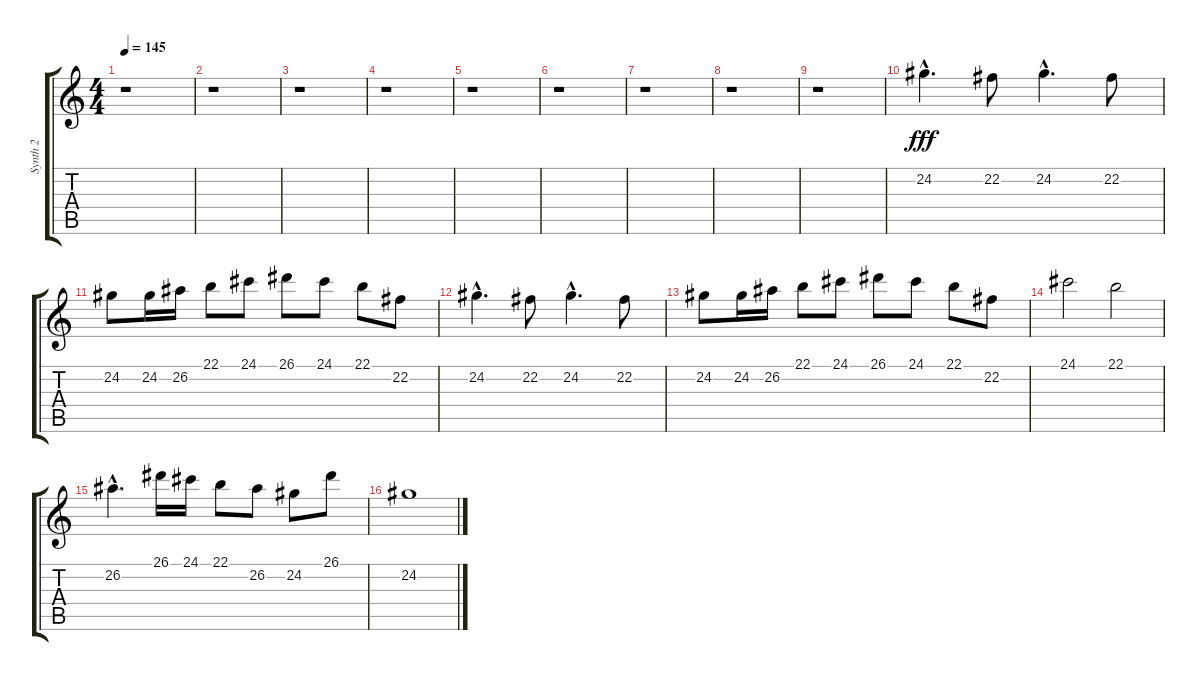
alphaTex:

\track ("Synth 2" "Synth 2") {instrument ocarina}
\staff {score tabs}
\tuning (Db4 Ab3 E3 B2 Gb2 Db2) {hide}
\ts (4 4)
\tempo 145
\clef g2
\ks c
r.1{dy fff} |
r.1 |
r.1 |
r.1 |
r.1 |
r.1 |
r.1 |
r.1 |
r.1 |
24.2{hac}.4{d instrument ocarina} 22.2.8 24.2{hac}.4{d} 22.2.8 |
24.2.8 24.2.16 26.2.16 22.1.8 24.1.8 26.1.8 24.1.8 22.1.8 22.2.8 |
24.2{hac}.4{d} 22.2.8 24.2{hac}.4{d} 22.2.8 |
24.2.8 24.2.16 26.2.16 22.1.8 24.1.8 26.1.8 24.1.8 22.1.8 22.2.8 |
24.1.2 22.1.2 |
26.2{hac}.4{d} 26.1.16 24.1.16 22.1.8 26.2.8 24.2.8 26.1.8 |
24.2.1
